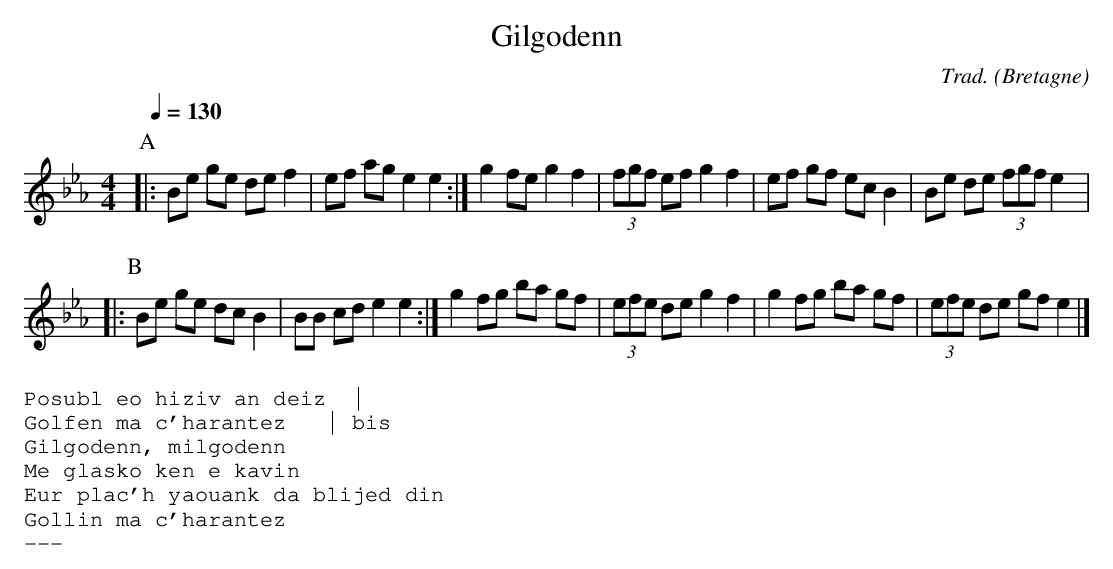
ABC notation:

X:1
T:Gilgodenn
C:Trad.
O:Bretagne
M:4/4
L:1/8
Q:1/4=130
K:Eb
P:A
|: Be ge de f2 | ef ag e2 e2 :|\
g2 fe g2 f2 | (3fgf ef g2 f2 | ef gf ec B2 | Be de (3fgf e2 |:
P:B
Be ge dc B2 |BB cd e2 e2 :|\
g2 fg ba gf |(3efe de g2 f2 |g2 fg ba gf |(3efe de gf e2 |]
%%textfont Courier 14
%%begintext

Posubl eo hiziv an deiz	 |
Golfen ma c'harantez 	 | bis
Gilgodenn, milgodenn
Me glasko ken e kavin
Eur plac'h yaouank da blijed din
Gollin ma c'harantez
---
